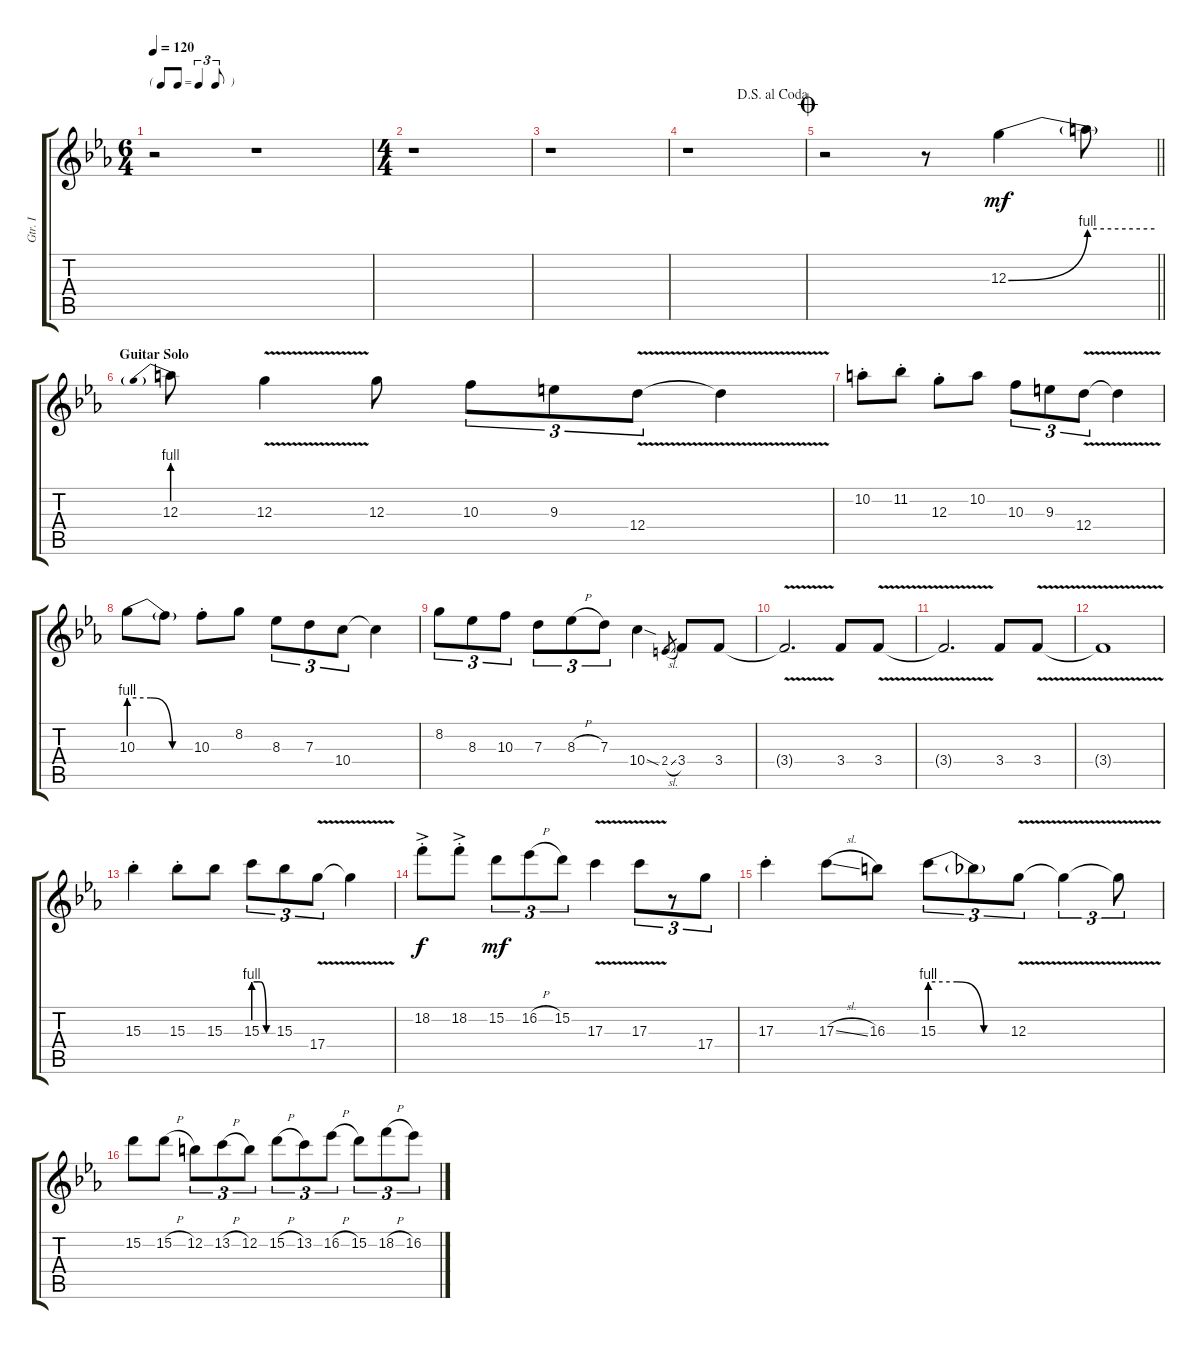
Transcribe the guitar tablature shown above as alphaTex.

\track ("Gtr. I" "Gtr. I") {instrument distortionguitar}
\staff {score tabs}
\tuning (E4 B3 G3 D3 A2 E2) {hide}
\ts (6 4)
\tf triplet8th
\tempo 120
\clef g2
\ks eb
r.2{dy mf} r.1 |
\ts (4 4)
r.1 |
r.1 |
\jump dalsegnoalcoda
r.1 |
\jump coda
\barLineRight lightlight
r.2 r.8 12.3{be (bend 0 0 60 4)}.4 12.3{be (hold 0 4 60 4) t}.8 |
\section ("" "Guitar Solo")
12.3{be (prebend 0 4 60 4)}.8 12.3{v}.4 12.3.8 10.3.8{tu (3 2)} 9.3.8{tu (3 2)} 12.4{v}.8{tu (3 2)} 12.4{v t}.4 |
10.2{st}.8 11.2{st}.8 12.3{st}.8 10.2.8 10.3.8{tu (3 2)} 9.3.8{tu (3 2)} 12.4{v}.8{tu (3 2)} 12.4{v t}.4 |
10.3{be (custom 0 4 20 4 40 0 60 0)}.8 10.3{t}.8 10.3{st}.8 8.2.8 8.3.8{tu (3 2)} 7.3.8{tu (3 2)} 10.4.8{tu (3 2)} 10.4{t}.4 |
8.2.8{tu (3 2)} 8.3.8{tu (3 2)} 10.3.8{tu (3 2)} 7.3.8{tu (3 2)} 8.3{h}.8{tu (3 2)} 7.3.8{tu (3 2)} 10.4{sod}.4 2.4{sl}.8{gr} 3.4.8 3.4.8 |
3.4{v t}.2{d} 3.4.8 3.4{v}.8 |
3.4{v t}.2{d} 3.4.8 3.4{v}.8 |
3.4{v t}.1 |
15.3{st}.4 15.3{st}.8 15.3.8 15.3{be (custom 0 4 20 4 40 0 60 0)}.8{tu (3 2)} 15.3.8{tu (3 2)} 17.4{v}.8{tu (3 2)} 17.4{v t}.4 |
18.2{ac st}.8{dy f} 18.2{ac st}.8 15.2.8{tu (3 2) dy mf} 16.2{h}.8{tu (3 2)} 15.2.8{tu (3 2)} 17.3{v}.4 17.3{v}.8{tu (3 2)} r.8{tu (3 2)} 17.4.8{tu (3 2)} |
17.3{st}.4 17.3{sl}.8 16.3.8 15.3{be (custom 0 4 20 4 40 0 60 0)}.8{tu (3 2)} 15.3{t}.8{tu (3 2)} 12.3{v}.8{tu (3 2)} 12.3{v t}.4{tu (3 2)} 12.3{v t}.8{tu (3 2)} |
15.2.8 15.2{h}.8 12.2.8{tu (3 2)} 13.2{h}.8{tu (3 2)} 12.2.8{tu (3 2)} 15.2{h}.8{tu (3 2)} 13.2.8{tu (3 2)} 16.2{h}.8{tu (3 2)} 15.2.8{tu (3 2)} 18.2{h}.8{tu (3 2)} 16.2.8{tu (3 2)}
